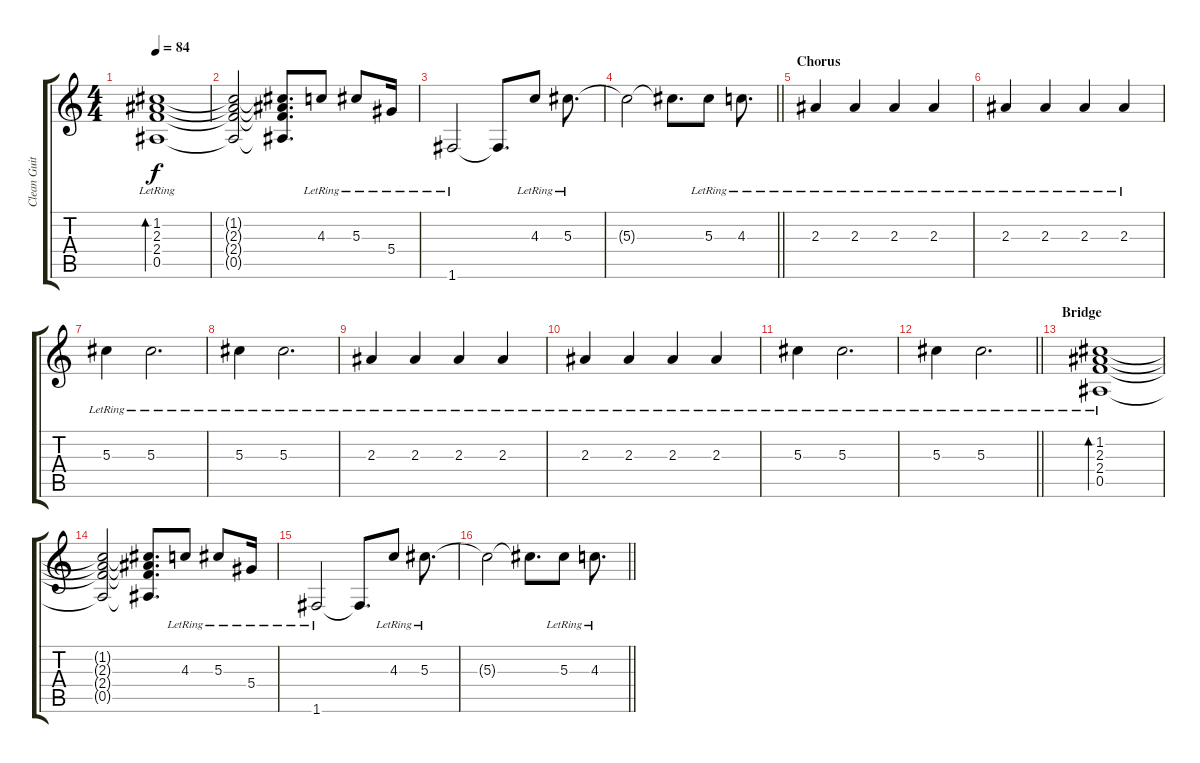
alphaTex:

\track ("Clean Guitar" "Clean Guit") {instrument electricguitarclean}
\staff {score tabs}
\tuning (F4 C4 Ab3 Eb3 Bb2 F2) {hide}
\ts (4 4)
\tempo 84
\clef g2
\ks c
(1.2{lr} 2.3 2.4{lr} 0.5{lr}).1{bd 240 dy f} |
(1.2{t} 2.3{t} 2.4{t} 0.5{t}).2 (1.2{t} 2.3{t} 2.4{t} 0.5{t}).8{d} 4.3{lr}.8 5.3{lr}.8 5.4{lr}.16 |
1.6{lr}.2 1.6{t}.8{d} 4.3{lr}.8 5.3{lr}.8{d} |
\barLineRight lightlight
5.3{t}.2 5.3{t}.8{d} 5.3{lr}.8 4.3{lr}.8{d} |
\section ("" "Chorus")
2.3{lr}.4 2.3{lr}.4 2.3{lr}.4 2.3{lr}.4 |
2.3{lr}.4 2.3{lr}.4 2.3{lr}.4 2.3{lr}.4 |
5.3{lr}.4 5.3{lr}.2{d} |
5.3{lr}.4 5.3{lr}.2{d} |
2.3{lr}.4 2.3{lr}.4 2.3{lr}.4 2.3{lr}.4 |
2.3{lr}.4 2.3{lr}.4 2.3{lr}.4 2.3{lr}.4 |
5.3{lr}.4 5.3{lr}.2{d} |
\barLineRight lightlight
5.3{lr}.4 5.3{lr}.2{d} |
\section ("" "Bridge")
(1.2{lr} 2.3 2.4{lr} 0.5{lr}).1{bd 120} |
(1.2{t} 2.3{t} 2.4{t} 0.5{t}).2 (1.2{t} 2.3{t} 2.4{t} 0.5{t}).8{d} 4.3{lr}.8 5.3{lr}.8 5.4{lr}.16 |
1.6{lr}.2 1.6{t}.8{d} 4.3{lr}.8 5.3{lr}.8{d} |
\barLineRight lightlight
5.3{t}.2 5.3{t}.8{d} 5.3{lr}.8 4.3{lr}.8{d}
